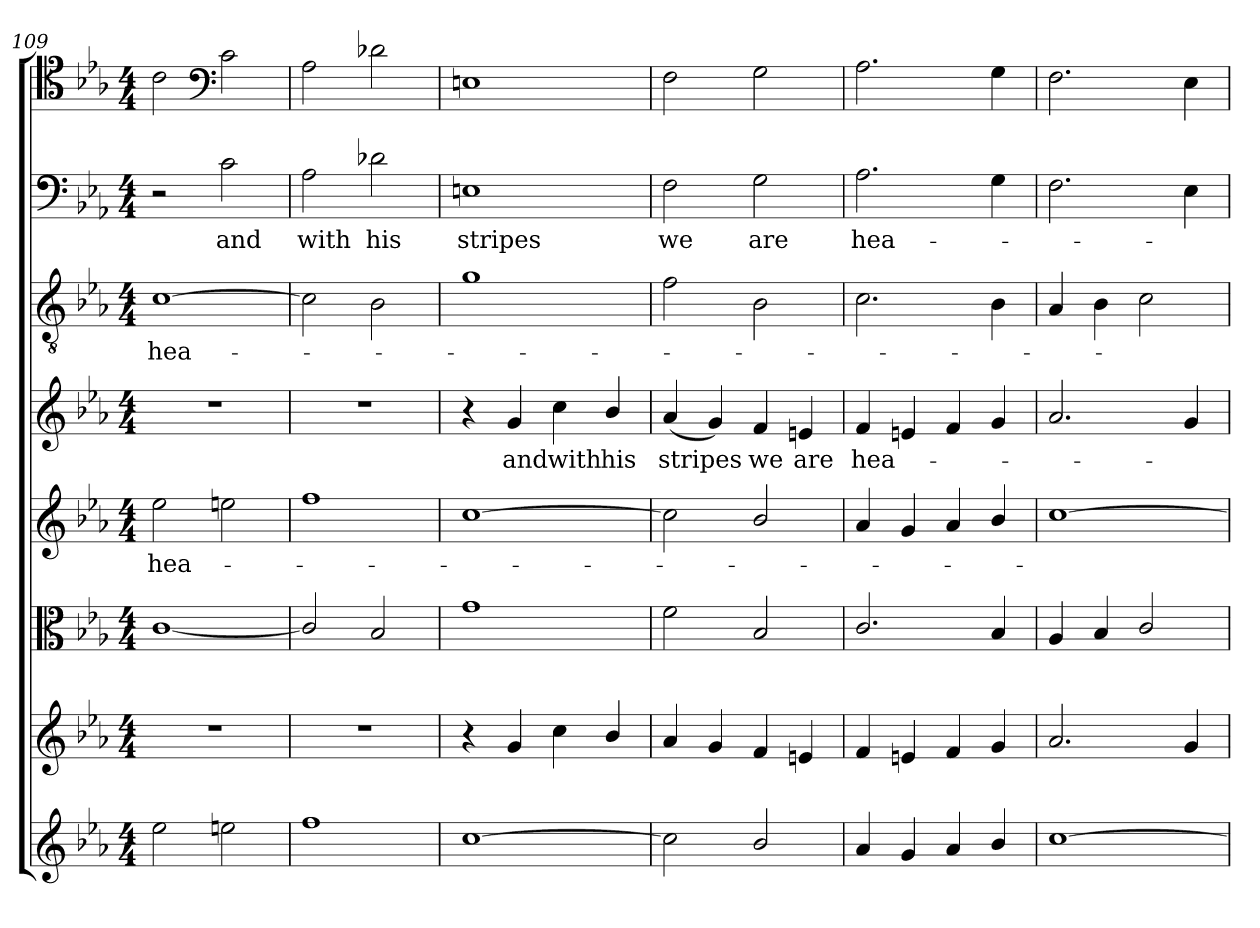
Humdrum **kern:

**kern	**kern	**kern	**kern	**text	**kern	**text	**kern	**text	**kern	**text	**kern
*part8	*part7	*part6	*part5	*part5	*part4	*part4	*part3	*part3	*part2	*part2	*part1
*staff8	*staff7	*staff6	*staff5	*staff5	*staff4	*staff4	*staff3	*staff3	*staff2	*staff2	*staff1
*clefG2	*clefG2	*clefC3	*clefG2	*	*clefG2	*	*clefGv2	*	*clefF4	*	*clefC4
*k[b-e-a-]	*k[b-e-a-]	*k[b-e-a-]	*k[b-e-a-]	*	*k[b-e-a-]	*	*k[b-e-a-]	*	*k[b-e-a-]	*	*k[b-e-a-]
*c:	*c:	*c:	*c:	*	*c:	*	*c:	*	*c:	*	*c:
*M4/4	*M4/4	*M4/4	*M4/4	*	*M4/4	*	*M4/4	*	*M4/4	*	*M4/4
=109	=109	=109	=109	=109	=109	=109	=109	=109	=109	=109	=109
2ee-\	1r	[1c/	2ee-\	hea-	1r	.	[1c\	hea-	2r	.	2c\
*	*	*	*	*	*	*	*	*	*	*	*clefF4
2een\	.	.	2een\	.	.	.	.	.	2c\	and	2c\
=110	=110	=110	=110	=110	=110	=110	=110	=110	=110	=110	=110
1ff\	1r	2c/]	1ff\	.	1r	.	2c\]	.	2A-\	with	2A-\
.	.	2B-/	.	.	.	.	2B-\	.	2d-X\	his	2d-X\
=111	=111	=111	=111	=111	=111	=111	=111	=111	=111	=111	=111
[1cc\	4r	1g\	[1cc\	.	4r	.	1g\	.	1En\	stripes	1En\
.	4g/	.	.	.	4g/	and	.	.	.	.	.
.	4cc\	.	.	.	4cc\	with	.	.	.	.	.
.	4b-/	.	.	.	4b-/	his	.	.	.	.	.
=112	=112	=112	=112	=112	=112	=112	=112	=112	=112	=112	=112
2cc\]	4a-/	2f\	2cc\]	.	(4a-/	stripes	2f\	.	2F\	we	2F\
.	4g/	.	.	.	4g/)	.	.	.	.	.	.
2b-/	4f/	2B-/	2b-/	.	4f/	we	2B-\	.	2G\	are	2G\
.	4en/	.	.	.	4en/	are	.	.	.	.	.
=113	=113	=113	=113	=113	=113	=113	=113	=113	=113	=113	=113
4a-/	4f/	2.c/	4a-/	.	4f/	hea-	2.c\	.	2.A-\	hea-	2.A-\
4g/	4en/	.	4g/	.	4en/	.	.	.	.	.	.
4a-/	4f/	.	4a-/	.	4f/	.	.	.	.	.	.
4b-/	4g/	4B-/	4b-/	.	4g/	.	4B-\	.	4G\	.	4G\
=114	=114	=114	=114	=114	=114	=114	=114	=114	=114	=114	=114
[1cc\	2.a-/	4A-/	[1cc\	.	2.a-/	.	4A-/	.	2.F\	.	2.F\
.	.	4B-/	.	.	.	.	4B-\	.	.	.	.
.	.	2c/	.	.	.	.	2c\	.	.	.	.
.	4g/	.	.	.	4g/	.	.	.	4E-\	.	4E-\
=	=	=	=	=	=	=	=	=	=	=	=
*-	*-	*-	*-	*-	*-	*-	*-	*-	*-	*-	*-
